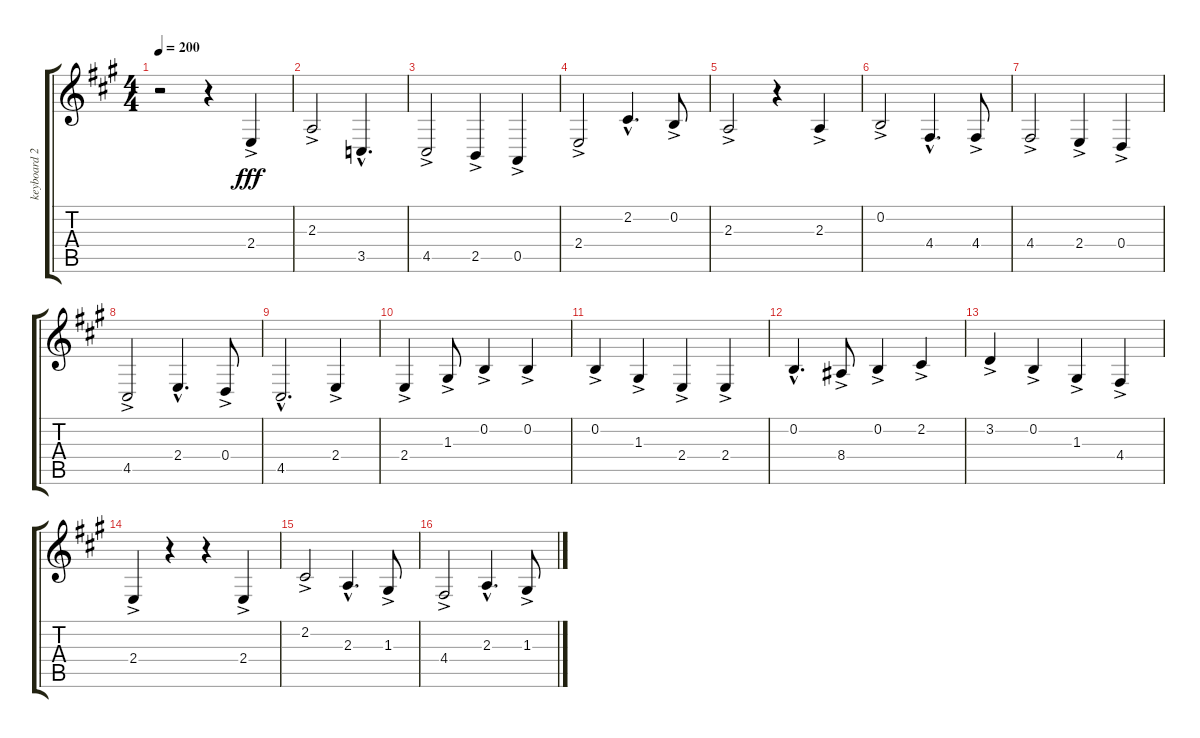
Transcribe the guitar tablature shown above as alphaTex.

\track ("keyboard 2" "keyboard 2") {instrument brightacousticpiano}
\staff {score tabs}
\tuning (E4 B3 G3 D3 A2 E2) {hide}
\ts (4 4)
\tempo 200
\clef g2
\ks a
r.2{dy fff instrument brightacousticpiano} r.4 2.4{ac}.4 |
2.3{ac}.2 3.5{hac}.4{d} |
4.5{ac}.2 2.5{ac}.4 0.5{ac}.4 |
2.4{ac}.2 2.2{hac}.4{d} 0.2{ac}.8 |
2.3{ac}.2 r.4 2.3{ac}.4 |
0.2{ac}.2 4.4{hac}.4{d} 4.4{ac}.8 |
4.4{ac}.2 2.4{ac}.4 0.4{ac}.4 |
4.5{ac}.2 2.4{hac}.4{d} 0.4{ac}.8 |
4.5{hac}.2{d} 2.4{ac}.4 |
2.4{ac}.4 1.3{ac}.8 0.2{ac}.4 0.2{ac}.4 |
0.2{ac}.4 1.3{ac}.4 2.4{ac}.4 2.4{ac}.4 |
0.2{hac}.4{d} 8.4{ac}.8 0.2{ac}.4 2.2{ac}.4 |
3.2{ac}.4 0.2{ac}.4 1.3{ac}.4 4.4{ac}.4 |
2.4{ac}.4 r.4 r.4 2.4{ac}.4 |
2.2{ac}.2 2.3{hac}.4{d} 1.3{ac}.8 |
4.4{ac}.2 2.3{hac}.4{d} 1.3{ac}.8
